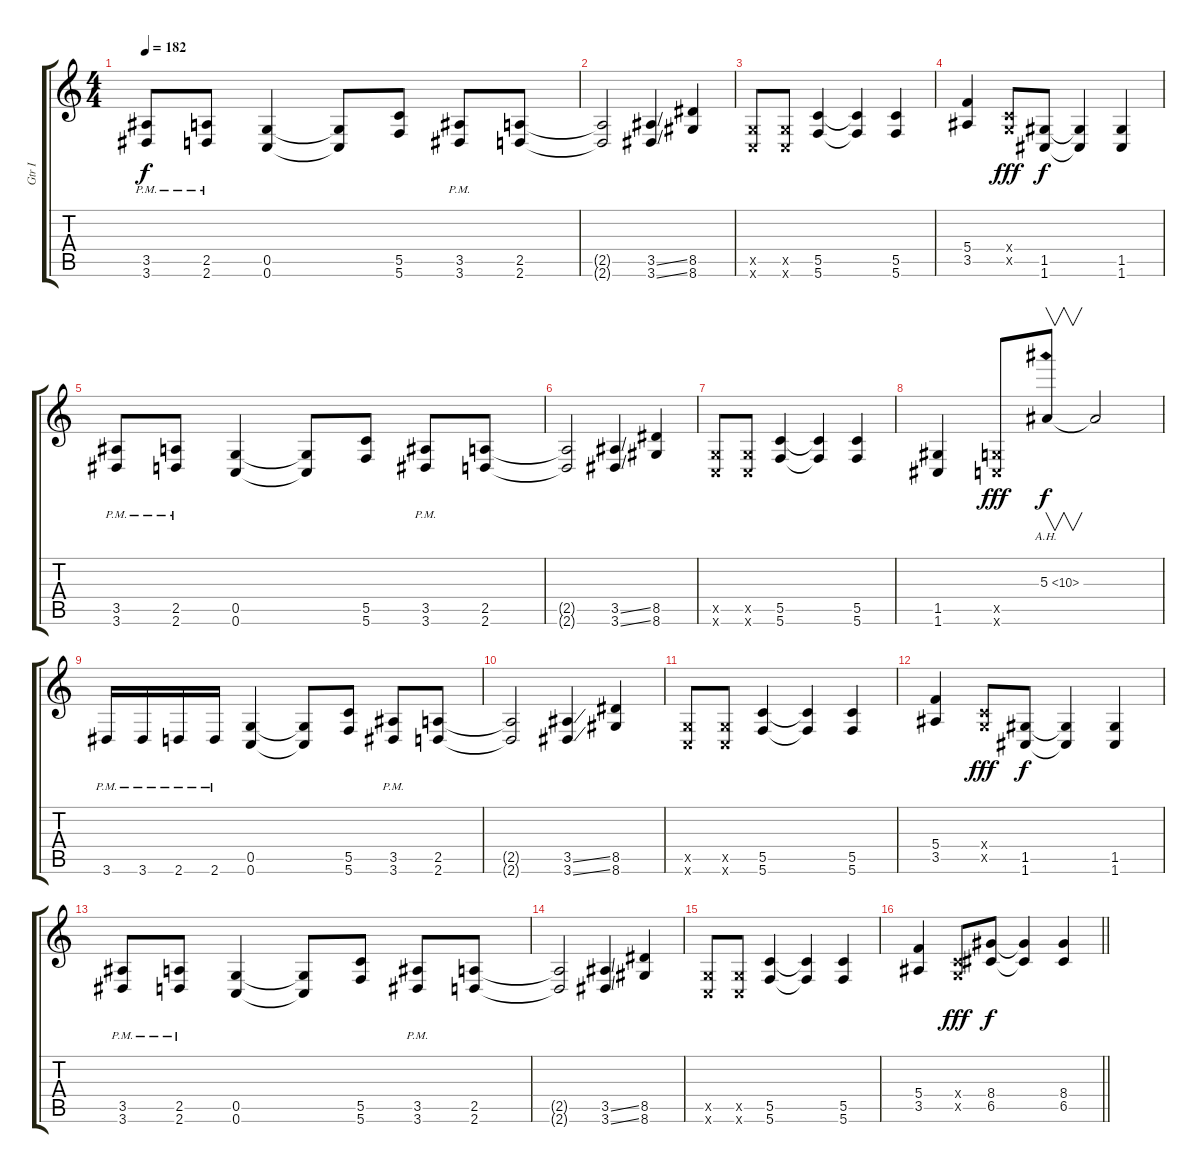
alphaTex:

\track ("Gtr I" "Gtr I") {instrument distortionguitar}
\staff {score tabs}
\tuning (D4 A3 F3 C3 G2 C2) {hide}
\ts (4 4)
\tempo 182
\clef g2
\ks c
(3.5{pm} 3.6{pm}).8{dy f} (2.5{pm} 2.6{pm}).8 (0.5 0.6).4 (0.5{t} 0.6{t}).8 (5.5 5.6).8 (3.5{pm} 3.6{pm}).8 (2.5 2.6).8 |
(2.5{t} 2.6{t}).2 (3.5{ss} 3.6{ss}).4 (8.5 8.6).4 |
(0.5{x} 0.6{x}).8 (0.5{x} 0.6{x}).8 (5.5 5.6).4 (5.5{t} 5.6{t}).4 (5.5 5.6).4 |
(5.4 3.5).4 (0.4{x} 0.5{x}).8{dy fff} (1.5 1.6).8{dy f} (1.5{t} 1.6{t}).4 (1.5 1.6).4 |
(3.5{pm} 3.6{pm}).8 (2.5{pm} 2.6{pm}).8 (0.5 0.6).4 (0.5{t} 0.6{t}).8 (5.5 5.6).8 (3.5{pm} 3.6{pm}).8 (2.5 2.6).8 |
(2.5{t} 2.6{t}).2 (3.5{ss} 3.6{ss}).4 (8.5 8.6).4 |
(0.5{x} 0.6{x}).8 (0.5{x} 0.6{x}).8 (5.5 5.6).4 (5.5{t} 5.6{t}).4 (5.5 5.6).4 |
(1.5 1.6).4 (0.5{x} 0.6{x}).8{dy fff} 5.3{ah 5}.8{v dy f} 5.3{t}.2 |
3.6{pm}.16 3.6{pm}.16 2.6{pm}.16 2.6{pm}.16 (0.5 0.6).4 (0.5{t} 0.6{t}).8 (5.5 5.6).8 (3.5{pm} 3.6{pm}).8 (2.5 2.6).8 |
(2.5{t} 2.6{t}).2 (3.5{ss} 3.6{ss}).4 (8.5 8.6).4 |
(0.5{x} 0.6{x}).8 (0.5{x} 0.6{x}).8 (5.5 5.6).4 (5.5{t} 5.6{t}).4 (5.5 5.6).4 |
(5.4 3.5).4 (0.4{x} 0.5{x}).8{dy fff} (1.5 1.6).8{dy f} (1.5{t} 1.6{t}).4 (1.5 1.6).4 |
(3.5{pm} 3.6{pm}).8 (2.5{pm} 2.6{pm}).8 (0.5 0.6).4 (0.5{t} 0.6{t}).8 (5.5 5.6).8 (3.5{pm} 3.6{pm}).8 (2.5 2.6).8 |
(2.5{t} 2.6{t}).2 (3.5{ss} 3.6{ss}).4 (8.5 8.6).4 |
(0.5{x} 0.6{x}).8 (0.5{x} 0.6{x}).8 (5.5 5.6).4 (5.5{t} 5.6{t}).4 (5.5 5.6).4 |
\barLineRight lightlight
(5.4 3.5).4 (0.4{x} 0.5{x}).8{dy fff} (8.4 6.5).8{dy f} (8.4{t} 6.5{t}).4 (8.4 6.5).4
